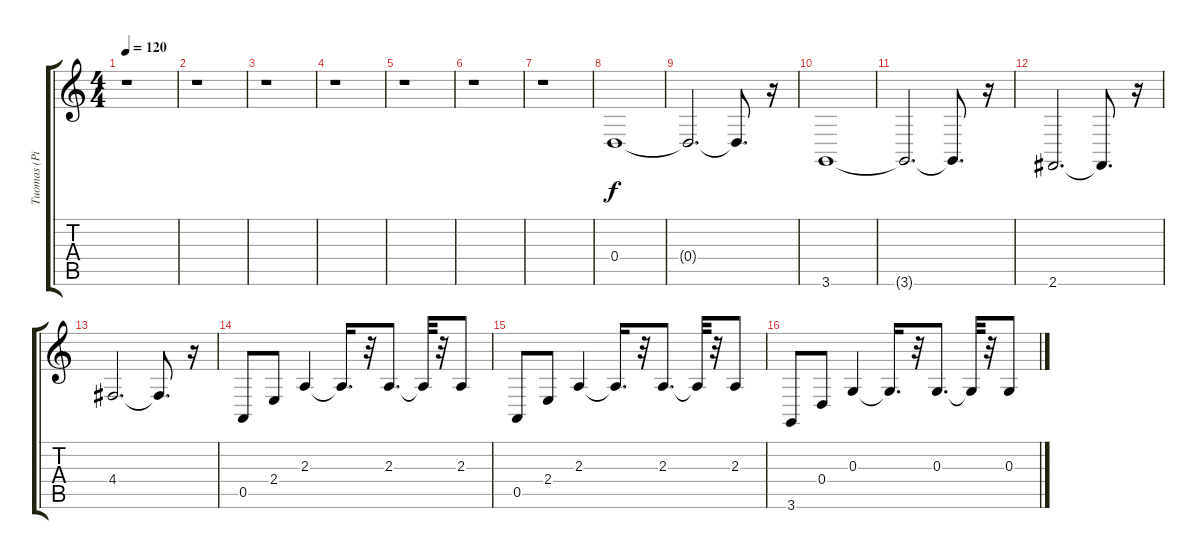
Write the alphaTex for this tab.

\track ("Tuomas (Piano)" "Tuomas (Pi") {instrument acousticgrandpiano}
\staff {score tabs}
\tuning (E4 B3 G3 D3 A2 E2) {hide}
\ts (4 4)
\tempo 120
\clef g2
\ks c
r.1{dy f} |
r.1 |
r.1 |
r.1 |
r.1 |
r.1 |
r.1 |
0.4.1 |
0.4{t}.2{d} 0.4{t}.8{d} r.16 |
3.6.1 |
3.6{t}.2{d} 3.6{t}.8{d} r.16 |
2.6.2{d} 2.6{t}.8{d} r.16 |
4.4.2{d} 4.4{t}.8{d} r.16 |
0.5.8 2.4.8 2.3.4 2.3{t}.16{d} r.32 2.3.8{d} 2.3{t}.32 r.32 2.3.8 |
0.5.8 2.4.8 2.3.4 2.3{t}.16{d} r.32 2.3.8{d} 2.3{t}.32 r.32 2.3.8 |
3.6.8 0.4.8 0.3.4 0.3{t}.16{d} r.32 0.3.8{d} 0.3{t}.32 r.32 0.3.8
